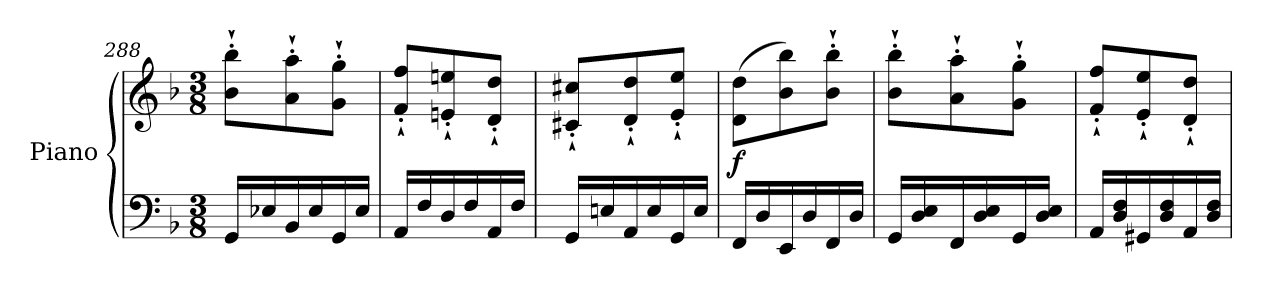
**kern	**kern	**dynam
*part1	*part1	*part1
*staff2	*staff1	*staff1/2
*I"Piano	*	*
*I'Pno	*	*
*clefF4	*clefG2	*
*k[b-]	*k[b-]	*
*M3/8	*M3/8	*
=288	=288	=288
16GG/LL	8b-\'` 8bb-\'`L	.
16E-X/	.	.
16BB-/	8a\'` 8aa\'`	.
16E-/	.	.
16GG/	8g\'` 8gg\'`J	.
16E-/JJ	.	.
=289	=289	=289
16AA/LL	8f/'` 8ff/'`L	.
16F/	.	.
16D/	8en/'` 8een/'`	.
16F/	.	.
16AA/	8d/'` 8dd/'`J	.
16F/JJ	.	.
!!LO:LB:g=z
=290	=290	=290
16GG/LL	8c#X/'` 8cc#X/'`L	.
16En/	.	.
16AA/	8d/'` 8dd/'`	.
16E/	.	.
16GG/	8e/'` 8ee/'`J	.
16E/JJ	.	.
=291	=291	=291
!	!	!LO:DY:b
16FF/LL	(>8d\ 8dd\L	f
16D/	.	.
16EE/	8b-\ 8bb-\)	.
16D/	.	.
16FF/	8b-\'` 8bb-\'`J	.
16D/JJ	.	.
=292	=292	=292
16GG/LL	8b-\'` 8bb-\'`L	.
16D/ 16E/	.	.
16FF/	8a\'` 8aa\'`	.
16D/ 16E/	.	.
16GG/	8g\'` 8gg\'`J	.
16D/ 16E/JJ	.	.
=293	=293	=293
16AA/LL	8f/'` 8ff/'`L	.
16D/ 16F/	.	.
16GG#X/	8e/'` 8ee/'`	.
16D/ 16F/	.	.
16AA/	8d/'` 8dd/'`J	.
16D/ 16F/JJ	.	.
=	=	=
*-	*-	*-
